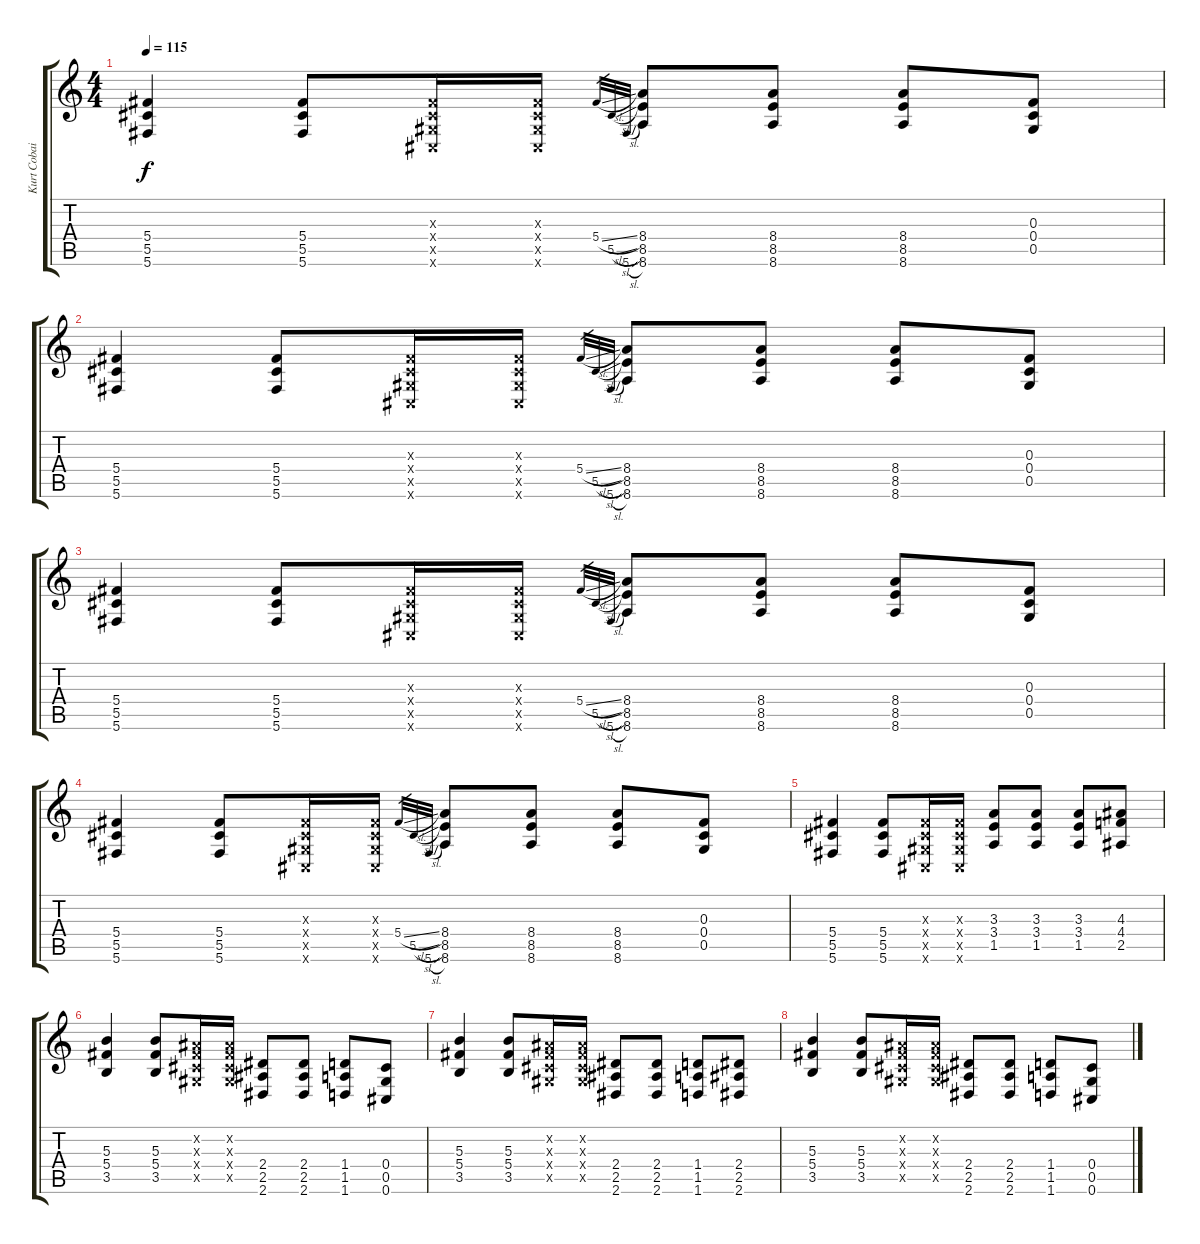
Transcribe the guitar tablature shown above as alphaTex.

\track ("Kurt Cobain - Guitar II" "Kurt Cobai") {instrument distortionguitar}
\staff {score tabs}
\tuning (Eb4 Bb3 Gb3 Db3 Ab2 Db2) {hide}
\ts (4 4)
\tempo 115
\clef g2
\ks c
(5.4 5.5 5.6).4{dy f} (5.4 5.5 5.6).8 (0.3{x} 0.4{x} 0.5{x} 0.6{x}).16 (0.3{x} 0.4{x} 0.5{x} 0.6{x}).16 5.4{sl}.32{gr} 5.5{sl}.32{gr} 5.6{sl}.32{gr} (8.4 8.5 8.6).8 (8.4 8.5 8.6).8 (8.4 8.5 8.6).8 (0.3 0.4 0.5).8 |
(5.4 5.5 5.6).4 (5.4 5.5 5.6).8 (0.3{x} 0.4{x} 0.5{x} 0.6{x}).16 (0.3{x} 0.4{x} 0.5{x} 0.6{x}).16 5.4{sl}.32{gr} 5.5{sl}.32{gr} 5.6{sl}.32{gr} (8.4 8.5 8.6).8 (8.4 8.5 8.6).8 (8.4 8.5 8.6).8 (0.3 0.4 0.5).8 |
(5.4 5.5 5.6).4 (5.4 5.5 5.6).8 (0.3{x} 0.4{x} 0.5{x} 0.6{x}).16 (0.3{x} 0.4{x} 0.5{x} 0.6{x}).16 5.4{sl}.32{gr} 5.5{sl}.32{gr} 5.6{sl}.32{gr} (8.4 8.5 8.6).8 (8.4 8.5 8.6).8 (8.4 8.5 8.6).8 (0.3 0.4 0.5).8 |
(5.4 5.5 5.6).4 (5.4 5.5 5.6).8 (0.3{x} 0.4{x} 0.5{x} 0.6{x}).16 (0.3{x} 0.4{x} 0.5{x} 0.6{x}).16 5.4{sl}.32{gr} 5.5{sl}.32{gr} 5.6{sl}.32{gr} (8.4 8.5 8.6).8 (8.4 8.5 8.6).8 (8.4 8.5 8.6).8 (0.3 0.4 0.5).8 |
(5.4 5.5 5.6).4 (5.4 5.5 5.6).8 (0.3{x} 0.4{x} 0.5{x} 0.6{x}).16 (0.3{x} 0.4{x} 0.5{x} 0.6{x}).16 (3.3 3.4 1.5).8 (3.3 3.4 1.5).8 (3.3 3.4 1.5).8 (4.3 4.4 2.5).8 |
(5.3 5.4 3.5).4 (5.3 5.4 3.5).8 (0.2{x} 0.3{x} 0.4{x} 0.5{x}).16 (0.2{x} 0.3{x} 0.4{x} 0.5{x}).16 (2.4 2.5 2.6).8 (2.4 2.5 2.6).8 (1.4 1.5 1.6).8 (0.4 0.5 0.6).8 |
(5.3 5.4 3.5).4 (5.3 5.4 3.5).8 (0.2{x} 0.3{x} 0.4{x} 0.5{x}).16 (0.2{x} 0.3{x} 0.4{x} 0.5{x}).16 (2.4 2.5 2.6).8 (2.4 2.5 2.6).8 (1.4 1.5 1.6).8 (2.4 2.5 2.6).8 |
(5.3 5.4 3.5).4 (5.3 5.4 3.5).8 (0.2{x} 0.3{x} 0.4{x} 0.5{x}).16 (0.2{x} 0.3{x} 0.4{x} 0.5{x}).16 (2.4 2.5 2.6).8 (2.4 2.5 2.6).8 (1.4 1.5 1.6).8 (0.4 0.5 0.6).8
